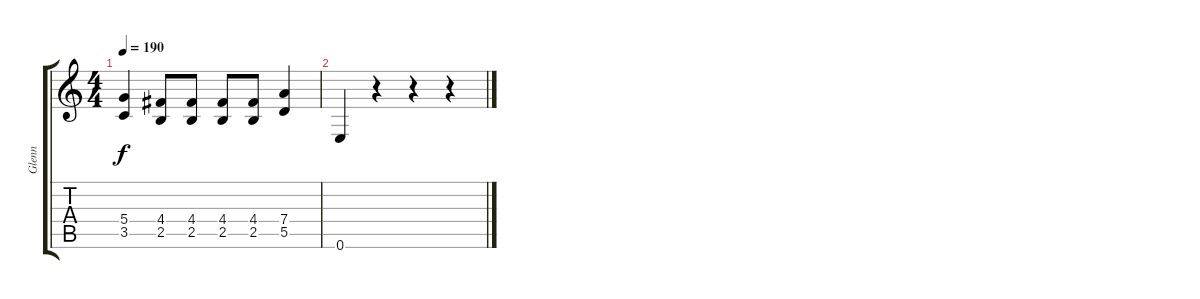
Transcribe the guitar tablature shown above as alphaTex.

\track ("Glenn" "Glenn") {instrument distortionguitar}
\staff {score tabs}
\tuning (E4 B3 G3 D3 A2 E2) {hide}
\ts (4 4)
\tempo 190
\clef g2
\ks c
(5.4{t} 3.5{t}).4{dy f} (4.4 2.5).8 (4.4 2.5).8 (4.4 2.5).8 (4.4 2.5).8 (7.4 5.5).4 |
0.6.4 r.4 r.4 r.4
